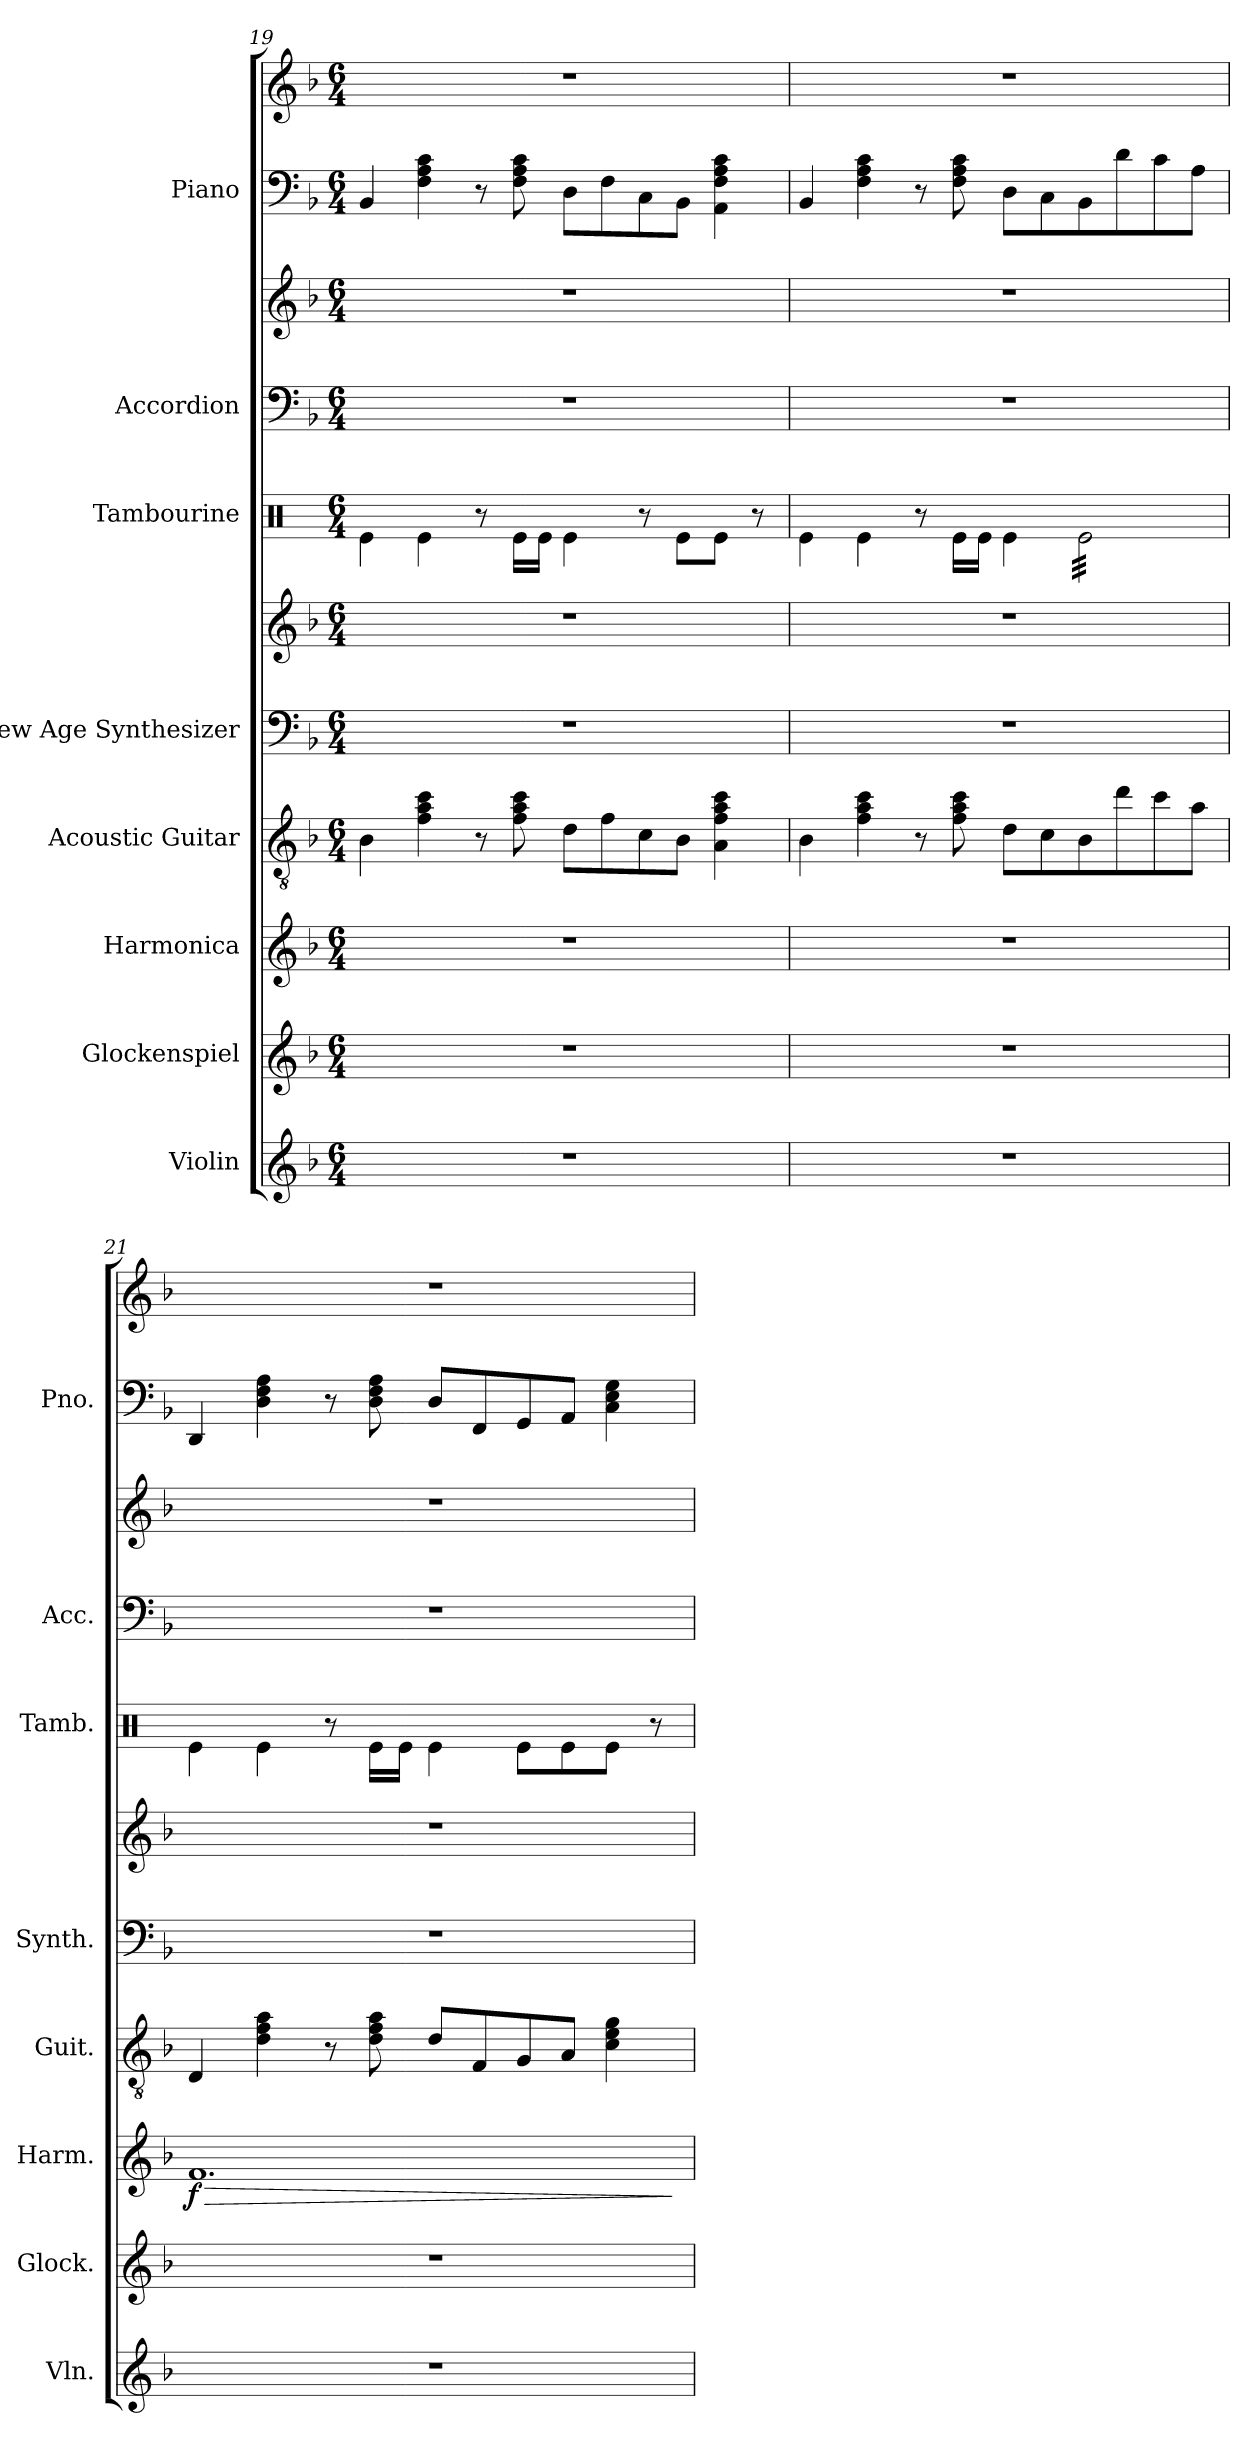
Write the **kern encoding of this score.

**kern	**kern	**kern	**dynam	**kern	**kern	**kern	**kern	**kern	**kern	**kern	**kern
*part8	*part7	*part6	*part6	*part5	*part4	*part4	*part3	*part2	*part2	*part1	*part1
*staff11	*staff10	*staff9	*staff9	*staff8	*staff7	*staff6	*staff5	*staff4	*staff3	*staff2	*staff1
*I"Violin	*I"Glockenspiel	*I"Harmonica	*	*I"Acoustic Guitar	*I"New Age Synthesizer	*	*I"Tambourine	*I"Accordion	*	*I"Piano	*
*I'Vln.	*I'Glock.	*I'Harm.	*	*I'Guit.	*I'Synth.	*	*I'Tamb.	*I'Acc.	*	*I'Pno.	*
!!LO:PB:g=z
*clefG2	*clefG2	*clefG2	*	*clefGv2	*clefF4	*clefG2	*clefX	*clefF4	*clefG2	*clefF4	*clefG2
*	*ITrd-14c-24	*	*	*	*	*	*	*	*	*	*
*k[b-]	*k[b-]	*k[b-]	*	*k[b-]	*k[b-]	*k[b-]	*k[]	*k[b-]	*k[b-]	*k[b-]	*k[b-]
*M6/4	*M6/4	*M6/4	*	*M6/4	*M6/4	*M6/4	*M6/4	*M6/4	*M6/4	*M6/4	*M6/4
=19	=19	=19	=19	=19	=19	=19	=19	=19	=19	=19	=19
1.r	1.r	1.r	.	4B-\	1.r	1.r	4Re\	1.r	1.r	4BB-/	1.r
.	.	.	.	4f\ 4a\ 4cc\	.	.	4Re\	.	.	4F\ 4A\ 4c\	.
.	.	.	.	8r	.	.	8r	.	.	8r	.
.	.	.	.	8f\ 8a\ 8cc\	.	.	16Re\LL	.	.	8F\ 8A\ 8c\	.
.	.	.	.	.	.	.	16Re\JJ	.	.	.	.
.	.	.	.	8d\L	.	.	4Re\	.	.	8D\L	.
.	.	.	.	8f\	.	.	.	.	.	8F\	.
.	.	.	.	8c\	.	.	8r	.	.	8C\	.
.	.	.	.	8B-\J	.	.	8Re\L	.	.	8BB-\J	.
.	.	.	.	4A\ 4f\ 4a\ 4cc\	.	.	8Re\J	.	.	4AA\ 4F\ 4A\ 4c\	.
.	.	.	.	.	.	.	8r	.	.	.	.
=20	=20	=20	=20	=20	=20	=20	=20	=20	=20	=20	=20
1.r	1.r	1.r	.	4B-\	1.r	1.r	4Re\	1.r	1.r	4BB-/	1.r
.	.	.	.	4f\ 4a\ 4cc\	.	.	4Re\	.	.	4F\ 4A\ 4c\	.
.	.	.	.	8r	.	.	8r	.	.	8r	.
.	.	.	.	8f\ 8a\ 8cc\	.	.	16Re\LL	.	.	8F\ 8A\ 8c\	.
.	.	.	.	.	.	.	16Re\JJ	.	.	.	.
.	.	.	.	8d\L	.	.	4Re\	.	.	8D\L	.
.	.	.	.	8c\	.	.	.	.	.	8C\	.
*	*	*	*	*	*	*	*tremolo	*	*	*	*
.	.	.	.	8B-\	.	.	32Re\LLL	.	.	8BB-\	.
.	.	.	.	.	.	.	32Re\	.	.	.	.
.	.	.	.	.	.	.	32Re\	.	.	.	.
.	.	.	.	.	.	.	32Re\	.	.	.	.
.	.	.	.	8dd\	.	.	32Re\	.	.	8d\	.
.	.	.	.	.	.	.	32Re\	.	.	.	.
.	.	.	.	.	.	.	32Re\	.	.	.	.
.	.	.	.	.	.	.	32Re\	.	.	.	.
.	.	.	.	8cc\	.	.	32Re\	.	.	8c\	.
.	.	.	.	.	.	.	32Re\	.	.	.	.
.	.	.	.	.	.	.	32Re\	.	.	.	.
.	.	.	.	.	.	.	32Re\	.	.	.	.
.	.	.	.	8a\J	.	.	32Re\	.	.	8A\J	.
.	.	.	.	.	.	.	32Re\	.	.	.	.
.	.	.	.	.	.	.	32Re\	.	.	.	.
.	.	.	.	.	.	.	32Re\JJJ	.	.	.	.
*	*	*	*	*	*	*	*Xtremolo	*	*	*	*
=21	=21	=21	=21	=21	=21	=21	=21	=21	=21	=21	=21
!	!	!	!LO:HP:b	!	!	!	!	!	!	!	!
!	!	!	!LO:DY:n=1:b	!	!	!	!	!	!	!	!
1.r	1.r	1.f	> f	4D/	1.r	1.r	4Re\	1.r	1.r	4DD/	1.r
.	.	.	.	4d\ 4f\ 4a\	.	.	4Re\	.	.	4D\ 4F\ 4A\	.
.	.	.	.	8r	.	.	8r	.	.	8r	.
.	.	.	.	8d\ 8f\ 8a\	.	.	16Re\LL	.	.	8D\ 8F\ 8A\	.
.	.	.	.	.	.	.	16Re\JJ	.	.	.	.
.	.	.	.	8d/L	.	.	4Re\	.	.	8D/L	.
.	.	.	.	8F/	.	.	.	.	.	8FF/	.
.	.	.	.	8G/	.	.	8Re\L	.	.	8GG/	.
.	.	.	.	8A/J	.	.	8Re\	.	.	8AA/J	.
.	.	.	.	4c\ 4e\ 4g\	.	.	8Re\J	.	.	4C\ 4E\ 4G\	.
.	.	.	.	.	.	.	8r	.	.	.	.
.	.	.	]	.	.	.	.	.	.	.	.
=	=	=	=	=	=	=	=	=	=	=	=
*-	*-	*-	*-	*-	*-	*-	*-	*-	*-	*-	*-
